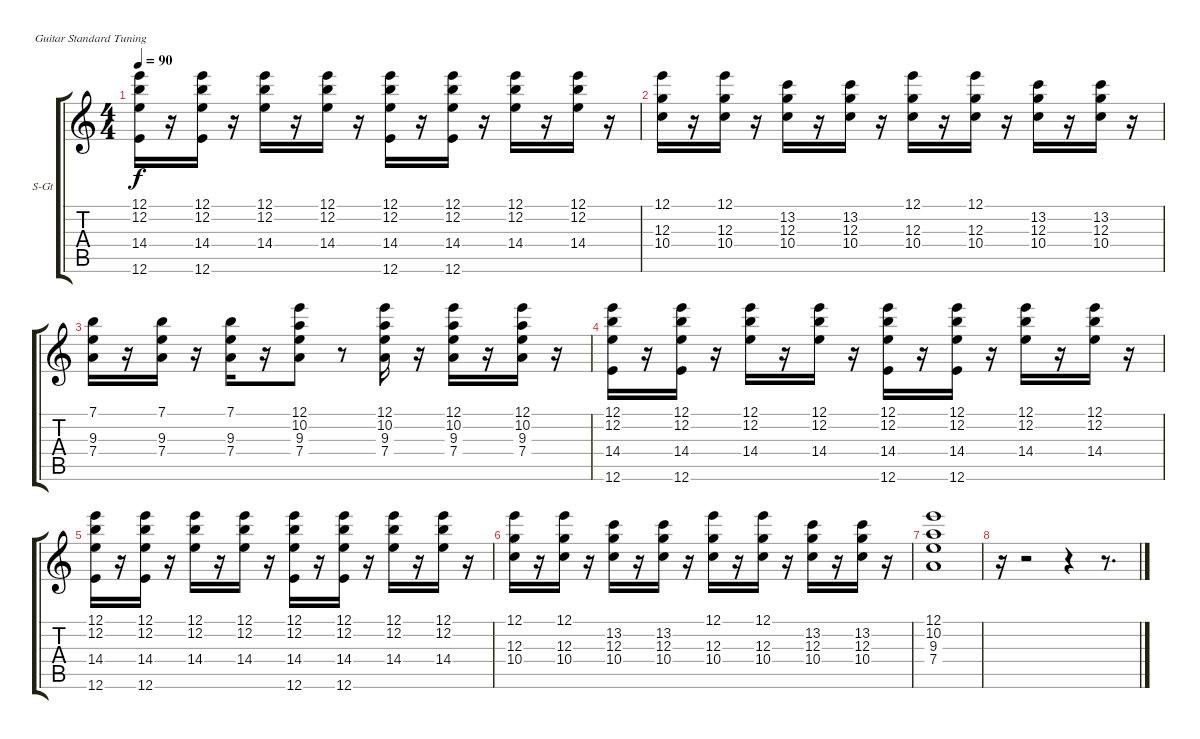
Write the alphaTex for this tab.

\bracketExtendMode groupsimilarinstruments
\firstSystemTrackNameOrientation horizontal
\otherSystemsTrackNameOrientation horizontal
\track ("Piano" "S-Gt") {instrument acousticgrandpiano}
\staff {score tabs}
\tuning (E4 B3 G3 D3 A2 E2)
\displaytranspose 12
\ts (4 4)
\tempo 90
\clef g2
\ks c
(12.1 12.2 14.4 12.6).16{dy f} r.16 (12.1 12.2 14.4 12.6).16 r.16 (12.1 12.2 14.4).16 r.16 (12.1 12.2 14.4).16 r.16 (12.1 12.2 14.4 12.6).16 r.16 (12.1 12.2 14.4 12.6).16 r.16 (12.1 12.2 14.4).16 r.16 (12.1 12.2 14.4).16 r.16 |
(12.1 12.3 10.4).16 r.16 (12.1 12.3 10.4).16 r.16 (13.2 12.3 10.4).16 r.16 (13.2 12.3 10.4).16 r.16 (12.1 12.3 10.4).16 r.16 (12.1 12.3 10.4).16 r.16 (13.2 12.3 10.4).16 r.16 (13.2 12.3 10.4).16 r.16 |
(7.1 9.3 7.4).16 r.16 (7.1 9.3 7.4).16 r.16 (7.1 9.3 7.4).16 r.16 (12.1 10.2 9.3 7.4).8 r.8 (12.1 10.2 9.3 7.4).16 r.16 (12.1 10.2 9.3 7.4).16 r.16 (12.1 10.2 9.3 7.4).16 r.16 |
(12.1 12.2 14.4 12.6).16 r.16 (12.1 12.2 14.4 12.6).16 r.16 (12.1 12.2 14.4).16 r.16 (12.1 12.2 14.4).16 r.16 (12.1 12.2 14.4 12.6).16 r.16 (12.1 12.2 14.4 12.6).16 r.16 (12.1 12.2 14.4).16 r.16 (12.1 12.2 14.4).16 r.16 |
(12.1 12.2 14.4 12.6).16 r.16 (12.1 12.2 14.4 12.6).16 r.16 (12.1 12.2 14.4).16 r.16 (12.1 12.2 14.4).16 r.16 (12.1 12.2 14.4 12.6).16 r.16 (12.1 12.2 14.4 12.6).16 r.16 (12.1 12.2 14.4).16 r.16 (12.1 12.2 14.4).16 r.16 |
(12.1 12.3 10.4).16 r.16 (12.1 12.3 10.4).16 r.16 (13.2 12.3 10.4).16 r.16 (13.2 12.3 10.4).16 r.16 (12.1 12.3 10.4).16 r.16 (12.1 12.3 10.4).16 r.16 (13.2 12.3 10.4).16 r.16 (13.2 12.3 10.4).16 r.16 |
(12.1 10.2 9.3 7.4).1 |
r.16 r.2 r.4 r.8{d}
